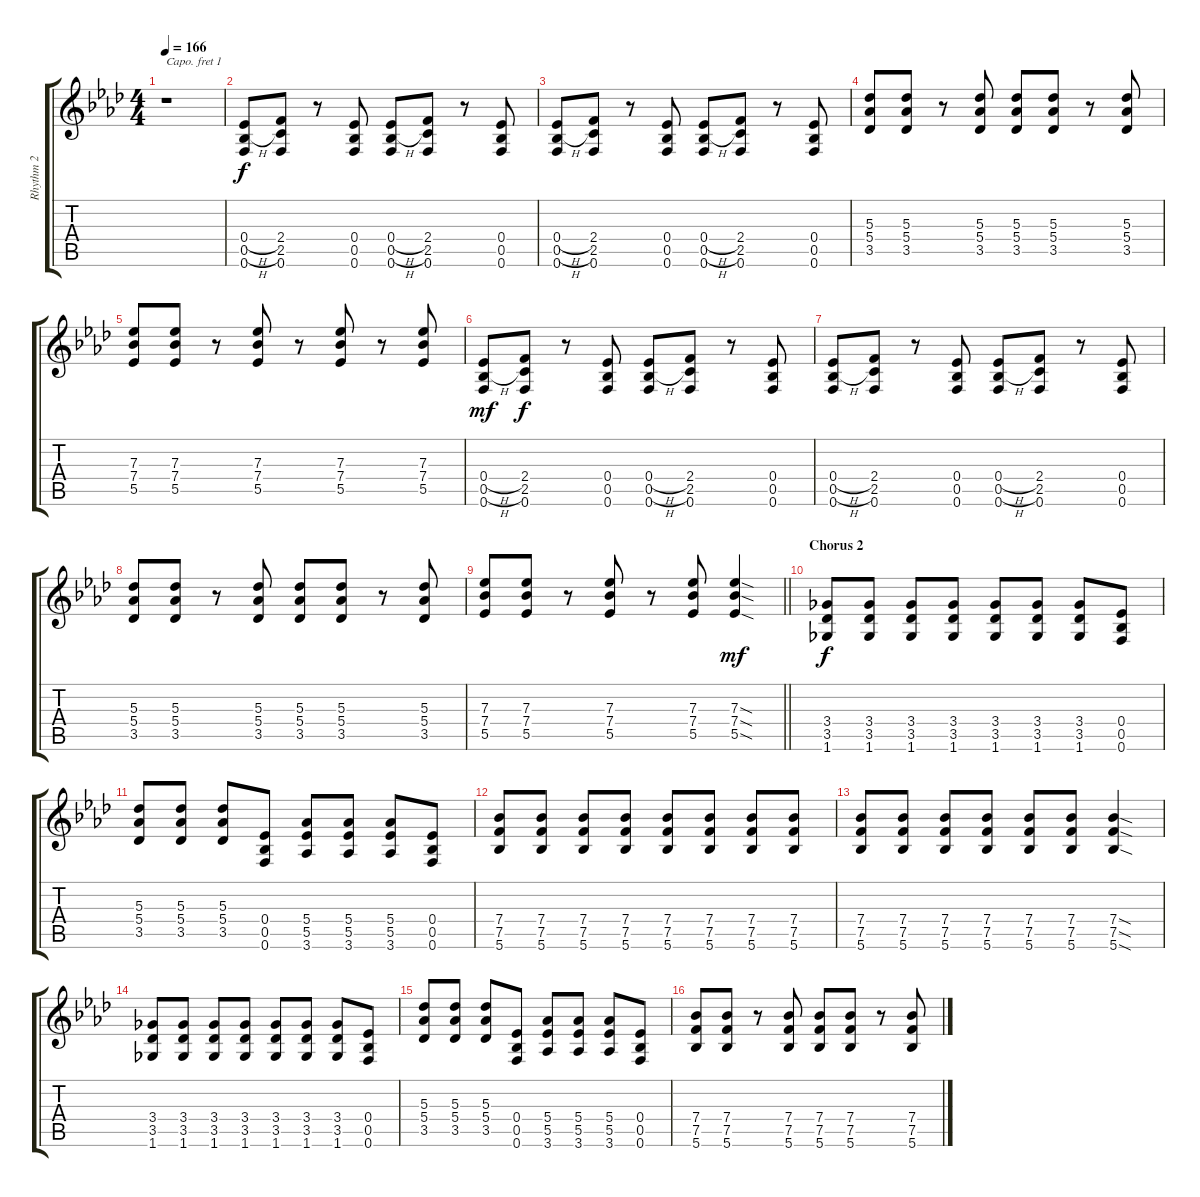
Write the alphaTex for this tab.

\track ("Rhythm 2" "Rhythm 2") {instrument distortionguitar}
\staff {score tabs}
\capo 1
\tuning (E4 B3 G3 D3 A2 E2) {hide}
\ts (4 4)
\tempo 166
\clef g2
\ks ab
r.1{dy mf} |
(0.4{h} 0.5{h} 0.6).8{dy f} (2.4 2.5 0.6).8 r.8 (0.4 0.5 0.6).8 (0.4{h} 0.5{h} 0.6).8 (2.4 2.5 0.6).8 r.8 (0.4 0.5 0.6).8 |
(0.4{h} 0.5{h} 0.6).8 (2.4 2.5 0.6).8 r.8 (0.4 0.5 0.6).8 (0.4{h} 0.5{h} 0.6).8 (2.4 2.5 0.6).8 r.8 (0.4 0.5 0.6).8 |
(5.3 5.4 3.5).8 (5.3 5.4 3.5).8 r.8 (5.3 5.4 3.5).8 (5.3 5.4 3.5).8 (5.3 5.4 3.5).8 r.8 (5.3 5.4 3.5).8 |
(7.3 7.4 5.5).8 (7.3 7.4 5.5).8 r.8 (7.3 7.4 5.5).8 r.8 (7.3 7.4 5.5).8 r.8 (7.3 7.4 5.5).8 |
(0.4{h} 0.5{h} 0.6).8{dy mf} (2.4 2.5 0.6).8{dy f} r.8 (0.4 0.5 0.6).8 (0.4{h} 0.5{h} 0.6).8 (2.4 2.5 0.6).8 r.8 (0.4 0.5 0.6).8 |
(0.4{h} 0.5{h} 0.6).8 (2.4 2.5 0.6).8 r.8 (0.4 0.5 0.6).8 (0.4{h} 0.5{h} 0.6).8 (2.4 2.5 0.6).8 r.8 (0.4 0.5 0.6).8 |
(5.3 5.4 3.5).8 (5.3 5.4 3.5).8 r.8 (5.3 5.4 3.5).8 (5.3 5.4 3.5).8 (5.3 5.4 3.5).8 r.8 (5.3 5.4 3.5).8 |
\barLineRight lightlight
(7.3 7.4 5.5).8 (7.3 7.4 5.5).8 r.8 (7.3 7.4 5.5).8 r.8 (7.3 7.4 5.5).8 (7.3{sod} 7.4{sod} 5.5{sod}).4{dy mf} |
\section ("" "Chorus 2")
(3.4 3.5 1.6).8{dy f} (3.4 3.5 1.6).8 (3.4 3.5 1.6).8 (3.4 3.5 1.6).8 (3.4 3.5 1.6).8 (3.4 3.5 1.6).8 (3.4 3.5 1.6).8 (0.4 0.5 0.6).8 |
(5.3 5.4 3.5).8 (5.3 5.4 3.5).8 (5.3 5.4 3.5).8 (0.4 0.5 0.6).8 (5.4 5.5 3.6).8 (5.4 5.5 3.6).8 (5.4 5.5 3.6).8 (0.4 0.5 0.6).8 |
(7.4 7.5 5.6).8 (7.4 7.5 5.6).8 (7.4 7.5 5.6).8 (7.4 7.5 5.6).8 (7.4 7.5 5.6).8 (7.4 7.5 5.6).8 (7.4 7.5 5.6).8 (7.4 7.5 5.6).8 |
(7.4 7.5 5.6).8 (7.4 7.5 5.6).8 (7.4 7.5 5.6).8 (7.4 7.5 5.6).8 (7.4 7.5 5.6).8 (7.4 7.5 5.6).8 (7.4{sod} 7.5{sod} 5.6{sod}).4 |
(3.4 3.5 1.6).8 (3.4 3.5 1.6).8 (3.4 3.5 1.6).8 (3.4 3.5 1.6).8 (3.4 3.5 1.6).8 (3.4 3.5 1.6).8 (3.4 3.5 1.6).8 (0.4 0.5 0.6).8 |
(5.3 5.4 3.5).8 (5.3 5.4 3.5).8 (5.3 5.4 3.5).8 (0.4 0.5 0.6).8 (5.4 5.5 3.6).8 (5.4 5.5 3.6).8 (5.4 5.5 3.6).8 (0.4 0.5 0.6).8 |
(7.4 7.5 5.6).8 (7.4 7.5 5.6).8 r.8 (7.4 7.5 5.6).8 (7.4 7.5 5.6).8 (7.4 7.5 5.6).8 r.8 (7.4 7.5 5.6).8
